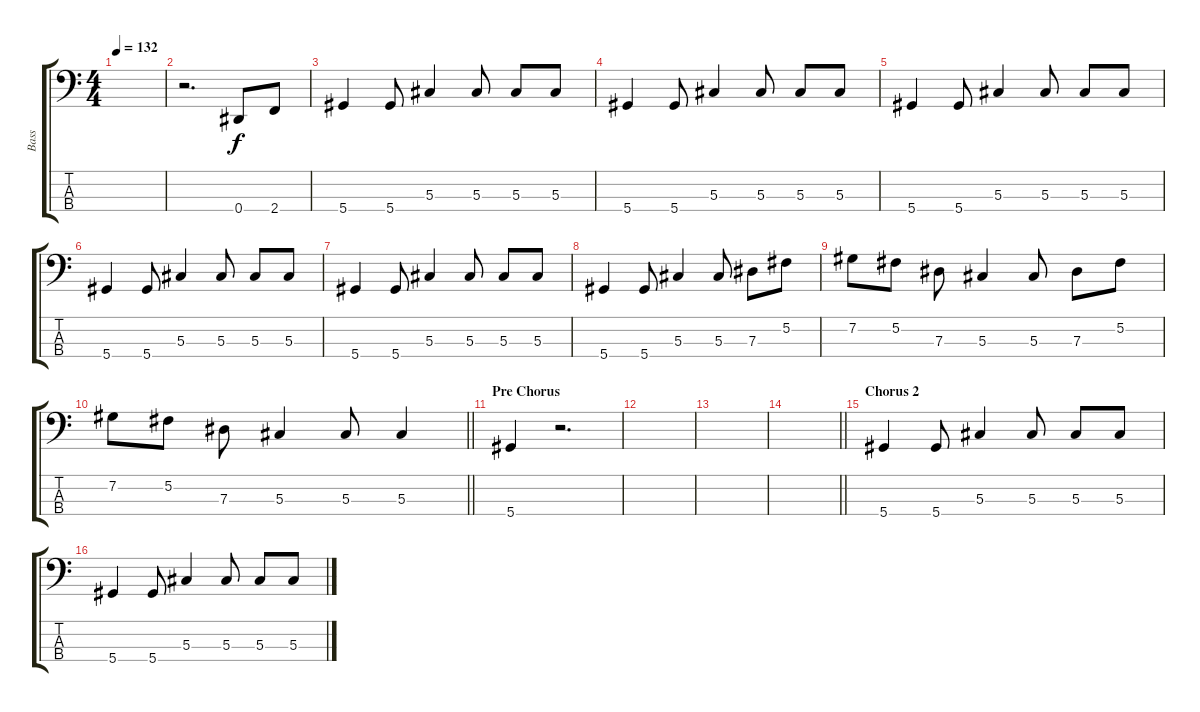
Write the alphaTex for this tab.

\track ("Bass" "Bass") {instrument electricbassfinger}
\staff {score tabs}
\tuning (Gb2 Db2 Ab1 Eb1) {hide}
\ts (4 4)
\tempo 132
\clef f4
\ks c
|
r.2{d} 0.4.8 2.4.8 |
5.4.4 5.4.8 5.3.4 5.3.8 5.3.8 5.3.8 |
5.4.4 5.4.8 5.3.4 5.3.8 5.3.8 5.3.8 |
5.4.4 5.4.8 5.3.4 5.3.8 5.3.8 5.3.8 |
5.4.4 5.4.8 5.3.4 5.3.8 5.3.8 5.3.8 |
5.4.4 5.4.8 5.3.4 5.3.8 5.3.8 5.3.8 |
5.4.4 5.4.8 5.3.4 5.3.8 7.3.8 5.2.8 |
7.2.8 5.2.8 7.3.8 5.3.4 5.3.8 7.3.8 5.2.8 |
\barLineRight lightlight
7.2.8 5.2.8 7.3.8 5.3.4 5.3.8 5.3.4 |
\section ("" "Pre Chorus")
5.4.4 r.2{d} |
|
|
\barLineRight lightlight
|
\section ("" "Chorus 2")
5.4.4 5.4.8 5.3.4 5.3.8 5.3.8 5.3.8 |
5.4.4 5.4.8 5.3.4 5.3.8 5.3.8 5.3.8
